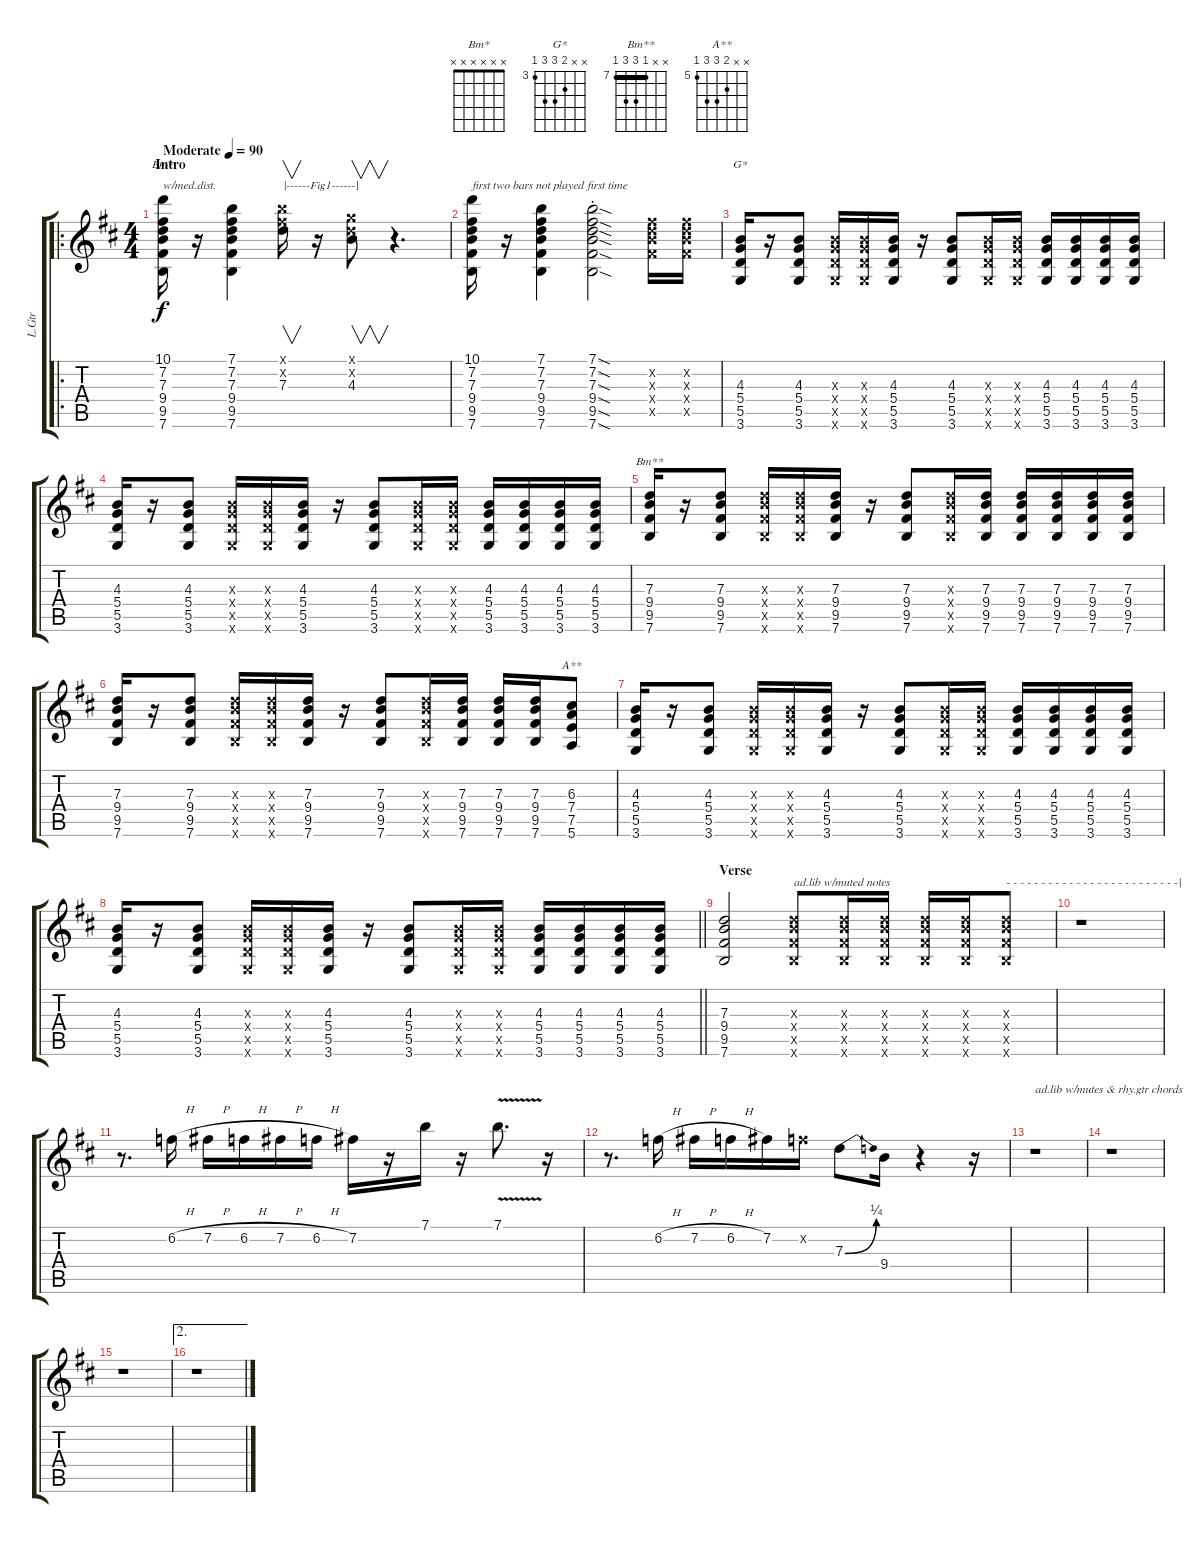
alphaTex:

\track ("L.Gtr" "L.Gtr") {instrument overdrivenguitar}
\staff {score tabs}
\tuning (E4 B3 G3 D3 A2 E2) {hide}
\chord ("Bm*" x x x x x x)
\chord ("G*" x x 4 5 5 3) {firstfret 3}
\chord ("Bm**" x x 7 9 9 7) {firstfret 7 barre 7}
\chord ("A**" x x 6 7 7 5) {firstfret 5}
\ro
\ts (4 4)
\section ("" "Intro")
\tempo (90 "Moderate")
\clef g2
\ks bminor
(10.1 7.2 7.3 9.4 9.5 7.6).16{ch "Bm*" txt "w/med.dist." dy f instrument overdrivenguitar} r.16 (7.1 7.2 7.3 9.4 9.5 7.6).4 (7.1{x} 7.2{x} 7.3).16{v txt "|------Fig1------|"} r.16 (3.1{x} 3.2{x} 4.3).8{v} r.4{d} |
(10.1 7.2 7.3 9.4 9.5 7.6).16{txt "first two bars not played first time"} r.16 (7.1 7.2 7.3 9.4 9.5 7.6).4 (7.1{sod st} 7.2{sod st} 7.3{sod st} 9.4{sod st} 9.5{sod st} 7.6{sod st}).2 (7.2{x} 7.3{x} 9.4{x} 9.5{x}).16 (7.2{x} 7.3{x} 9.4{x} 9.5{x}).16 |
(4.3 5.4 5.5 3.6).16{ch "G*" volume 13 instrument distortionguitar} r.16 (4.3 5.4 5.5 3.6).8 (4.3{x} 5.4{x} 5.5{x} 3.6{x}).16 (4.3{x} 5.4{x} 5.5{x} 3.6{x}).16 (4.3 5.4 5.5 3.6).16 r.16 (4.3 5.4 5.5 3.6).8 (4.3{x} 5.4{x} 5.5{x} 3.6{x}).16 (4.3{x} 5.4{x} 5.5{x} 3.6{x}).16 (4.3 5.4 5.5 3.6).16 (4.3 5.4 5.5 3.6).16 (4.3 5.4 5.5 3.6).16 (4.3 5.4 5.5 3.6).16 |
(4.3 5.4 5.5 3.6).16 r.16 (4.3 5.4 5.5 3.6).8 (4.3{x} 5.4{x} 5.5{x} 3.6{x}).16 (4.3{x} 5.4{x} 5.5{x} 3.6{x}).16 (4.3 5.4 5.5 3.6).16 r.16 (4.3 5.4 5.5 3.6).8 (4.3{x} 5.4{x} 5.5{x} 3.6{x}).16 (4.3{x} 5.4{x} 5.5{x} 3.6{x}).16 (4.3 5.4 5.5 3.6).16 (4.3 5.4 5.5 3.6).16 (4.3 5.4 5.5 3.6).16 (4.3 5.4 5.5 3.6).16 |
(7.3 9.4 9.5 7.6).16{ch "Bm**"} r.16 (7.3 9.4 9.5 7.6).8 (7.3{x} 9.4{x} 9.5{x} 7.6{x}).16 (7.3{x} 9.4{x} 9.5{x} 7.6{x}).16 (7.3 9.4 9.5 7.6).16 r.16 (7.3 9.4 9.5 7.6).8 (7.3{x} 9.4{x} 9.5{x} 7.6{x}).16 (7.3 9.4 9.5 7.6).16 (7.3 9.4 9.5 7.6).16 (7.3 9.4 9.5 7.6).16 (7.3 9.4 9.5 7.6).16 (7.3 9.4 9.5 7.6).16 |
(7.3 9.4 9.5 7.6).16 r.16 (7.3 9.4 9.5 7.6).8 (7.3{x} 9.4{x} 9.5{x} 7.6{x}).16 (7.3{x} 9.4{x} 9.5{x} 7.6{x}).16 (7.3 9.4 9.5 7.6).16 r.16 (7.3 9.4 9.5 7.6).8 (7.3{x} 9.4{x} 9.5{x} 7.6{x}).16 (7.3 9.4 9.5 7.6).16 (7.3 9.4 9.5 7.6).16 (7.3 9.4 9.5 7.6).16 (6.3 7.4 7.5 5.6).8{ch "A**"} |
(4.3 5.4 5.5 3.6).16 r.16 (4.3 5.4 5.5 3.6).8 (4.3{x} 5.4{x} 5.5{x} 3.6{x}).16 (4.3{x} 5.4{x} 5.5{x} 3.6{x}).16 (4.3 5.4 5.5 3.6).16 r.16 (4.3 5.4 5.5 3.6).8 (4.3{x} 5.4{x} 5.5{x} 3.6{x}).16 (4.3{x} 5.4{x} 5.5{x} 3.6{x}).16 (4.3 5.4 5.5 3.6).16 (4.3 5.4 5.5 3.6).16 (4.3 5.4 5.5 3.6).16 (4.3 5.4 5.5 3.6).16 |
\barLineRight lightlight
(4.3 5.4 5.5 3.6).16 r.16 (4.3 5.4 5.5 3.6).8 (4.3{x} 5.4{x} 5.5{x} 3.6{x}).16 (4.3{x} 5.4{x} 5.5{x} 3.6{x}).16 (4.3 5.4 5.5 3.6).16 r.16 (4.3 5.4 5.5 3.6).8 (4.3{x} 5.4{x} 5.5{x} 3.6{x}).16 (4.3{x} 5.4{x} 5.5{x} 3.6{x}).16 (4.3 5.4 5.5 3.6).16 (4.3 5.4 5.5 3.6).16 (4.3 5.4 5.5 3.6).16 (4.3 5.4 5.5 3.6).16 |
\section ("" "Verse")
(7.3 9.4 9.5 7.6).2 (7.3{x} 9.4{x} 9.5{x} 7.6{x}).8{txt "ad.lib w/muted notes"} (7.3{x} 9.4{x} 9.5{x} 7.6{x}).16 (7.3{x} 9.4{x} 9.5{x} 7.6{x}).16 (7.3{x} 9.4{x} 9.5{x} 7.6{x}).16 (7.3{x} 9.4{x} 9.5{x} 7.6{x}).16 (7.3{x} 9.4{x} 9.5{x} 7.6{x}).8{txt "- - - - - - - - - - - - - - - - - - - - - - - - -|"} |
r.1 |
r.8{d} 6.2{h}.16 7.2{h}.16 6.2{h}.16 7.2{h}.16 6.2{h}.16 7.2.16 r.16 7.1.16 r.16 7.1{v}.8{d} r.16 |
r.8{d} 6.2{h}.16 7.2{h}.16 6.2{h}.16 7.2.16 6.2{x}.16 7.3{be (bend 0 0 60 1)}.8 9.4.16 r.4 r.16 |
r.1{txt "ad.lib w/mutes & rhy.gtr chords"} |
r.1 |
r.1 |
\ae 2
r.1
